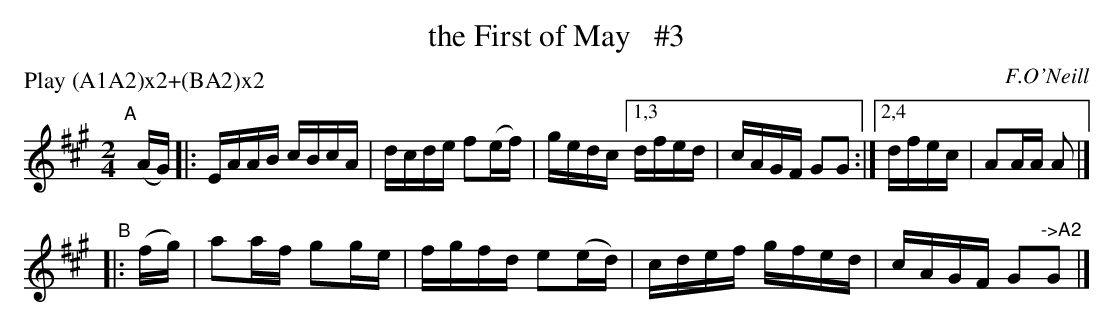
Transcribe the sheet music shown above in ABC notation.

X:1
T: the First of May   #3
O: F.O'Neill
M: 2/4
L: 1/16
P: Play (A1A2)x2+(BA2)x2
K: A	% DMoI has A dorian
"^A"[|](AG) |: EAAB cBcA | dcde f2(ef) | gedc [1,3 dfed | cAGF G2G2 :|[2,4 dfec | A2AA A2 |]
"^B"|: (fg) | a2af g2ge | fgfd e2(ed) | cdef gfed | cAGF G2"->A2"G2 |]
